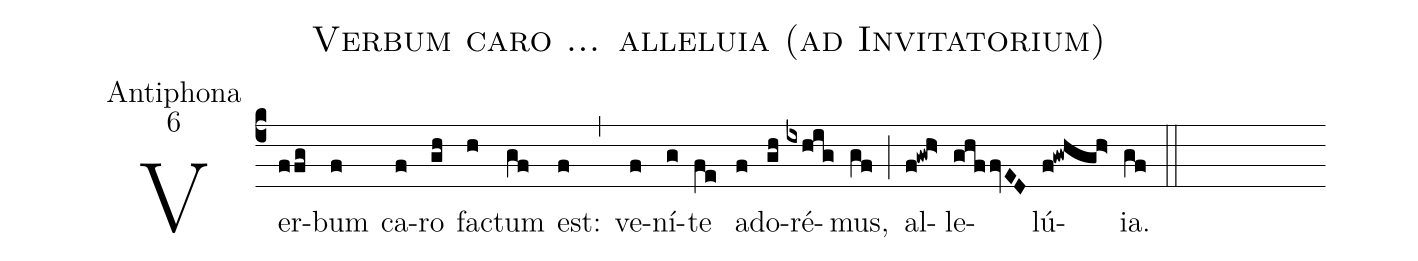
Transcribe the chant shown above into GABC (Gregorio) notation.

name:Verbum caro ... alleluia (ad Invitatorium);
office-part:Antiphona;
mode:6;
%%
(c4)Ver(ffg)bum(f) ca(f)ro(gh) fac(h)tum(gf) est:(f) (,) ve(f)ní(g)te(fe) a(f)do(gh)ré(ixhig)mus,(gf) (;) al(f!gwh>)le(ghffvED)lú(f!gwhgh>)ia.(gf) (::)
